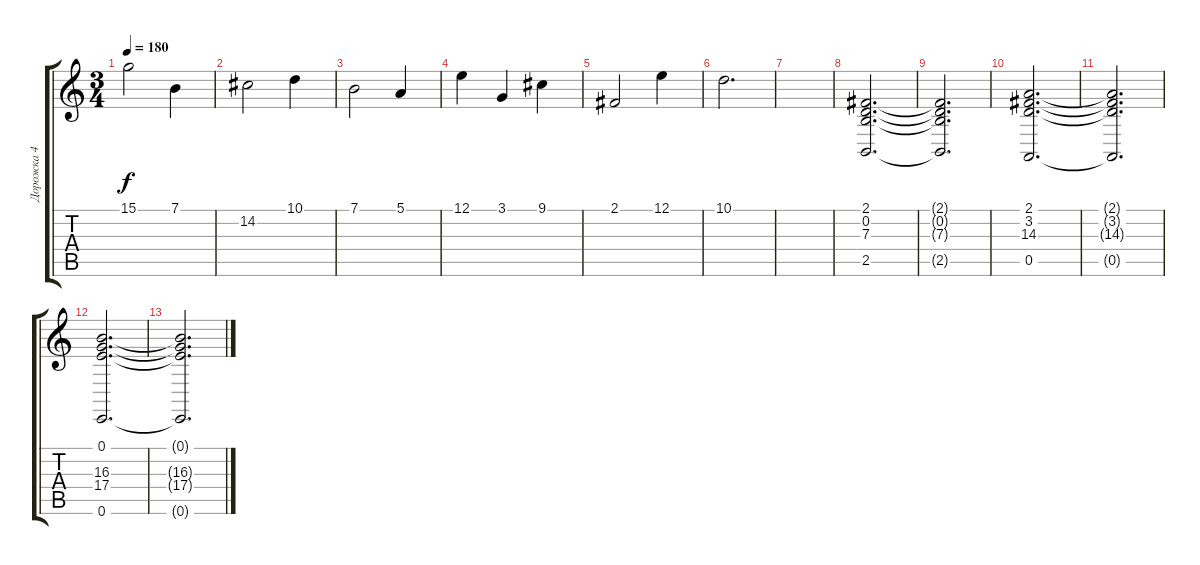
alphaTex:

\track ("Дорожка 4" "Дорожка 4") {instrument acousticgrandpiano}
\staff {score tabs}
\tuning (E4 B3 G3 D3 A2 E2) {hide}
\ts (3 4)
\tempo 180
\clef g2
\ks c
15.1.2{dy f} 7.1.4 |
14.2.2 10.1.4 |
7.1.2 5.1.4 |
12.1.4 3.1.4 9.1.4 |
2.1.2 12.1.4 |
10.1.2{d} |
|
(2.1 0.2 7.3 2.5).2{d} |
(2.1{t} 0.2{t} 7.3{t} 2.5{t}).2{d} |
(2.1 3.2 14.3 0.5).2{d} |
(2.1{t} 3.2{t} 14.3{t} 0.5{t}).2{d} |
(0.1 16.3 17.4 0.6).2{d} |
(0.1{t} 16.3{t} 17.4{t} 0.6{t}).2{d}
